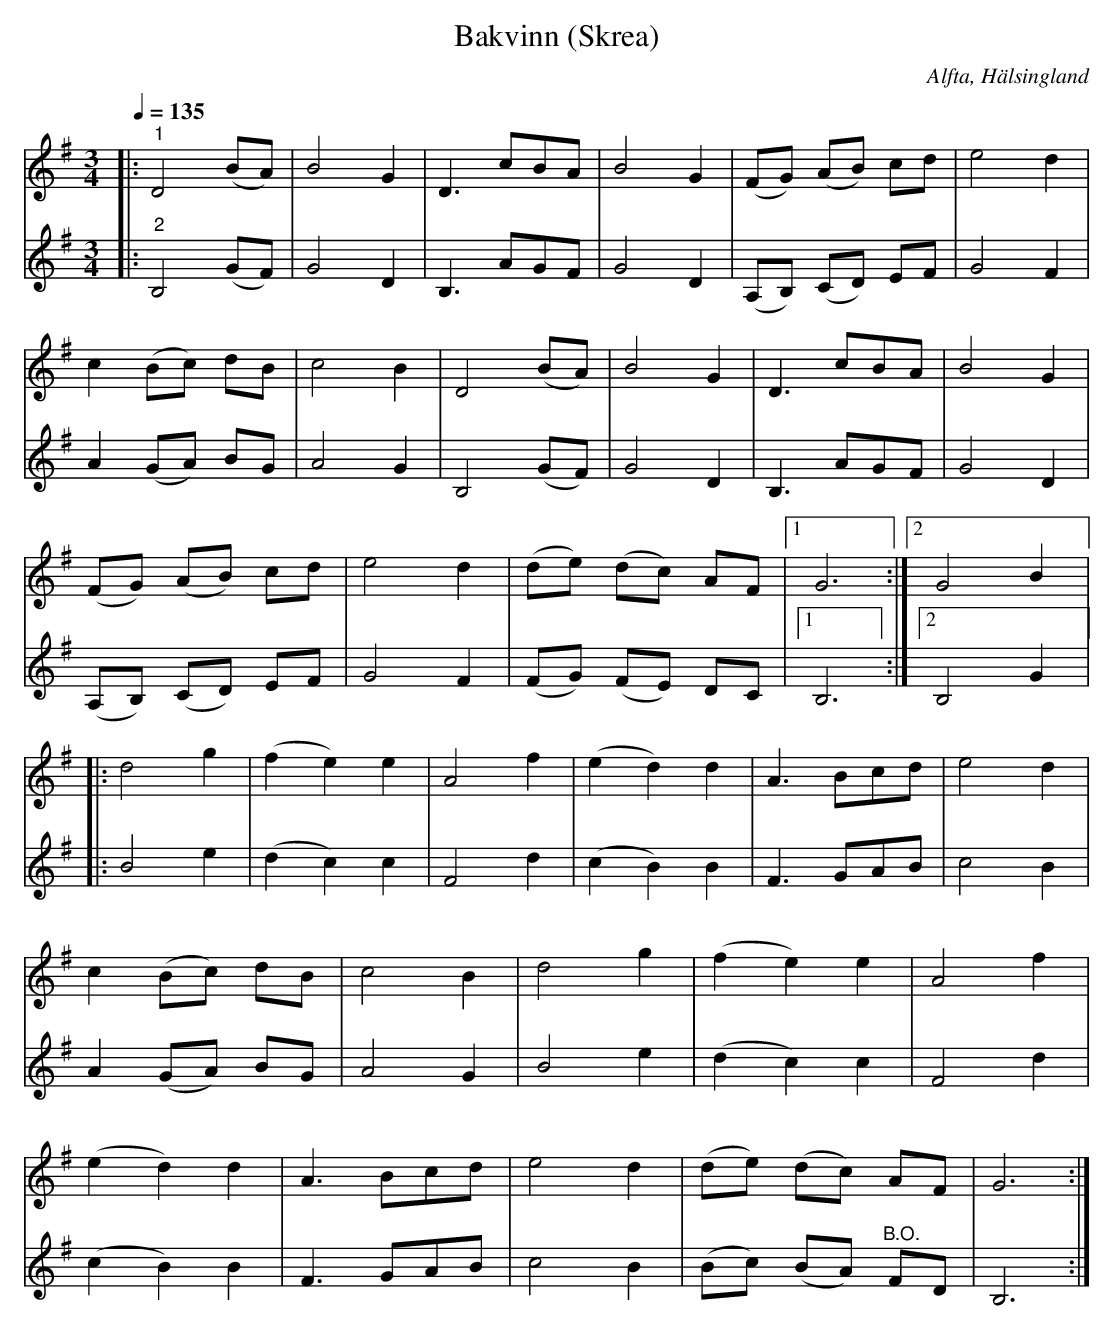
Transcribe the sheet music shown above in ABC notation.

X:1
T:Bakvinn (Skrea)
O:Alfta, Hälsingland
L:1/8
Q:1/4=135
M:3/4
K:G
V:1
|:"^1" D4 (BA) | B4 G2 | D3 cBA | B4 G2 | (FG) (AB) cd | e4 d2 |
c2 (Bc) dB | c4 B2 | D4 (BA) | B4 G2 | D3 cBA | B4 G2 |
(FG) (AB) cd | e4 d2 | (de) (dc) AF |1 G6 :|2 G4 B2 |:
d4 g2 | (f2 e2) e2 | A4 f2 | (e2 d2) d2 | A3 Bcd | e4 d2 |
c2 (Bc) dB | c4 B2 | d4 g2 | (f2 e2) e2 | A4 f2 |
(e2 d2) d2 | A3 Bcd | e4 d2 | (de) (dc) AF | G6 :|
V:2
|:"^2" B,4 (GF) | G4 D2 | B,3 AGF | G4 D2 | (A,B,) (CD) EF | G4 F2 |
A2 (GA) BG | A4 G2 | B,4 (GF) | G4 D2 | B,3 AGF | G4 D2 |
(A,B,) (CD) EF | G4 F2 | (FG) (FE) DC |1 B,6 :|2 B,4 G2 |:
B4 e2 | (d2 c2) c2 | F4 d2 | (c2 B2) B2 | F3 GAB | c4 B2 |
A2 (GA) BG | A4 G2 | B4 e2 | (d2 c2) c2 | F4 d2 |
(c2 B2) B2 | F3 GAB | c4 B2 | (Bc) (BA)"^B.O." FD | B,6 :|
